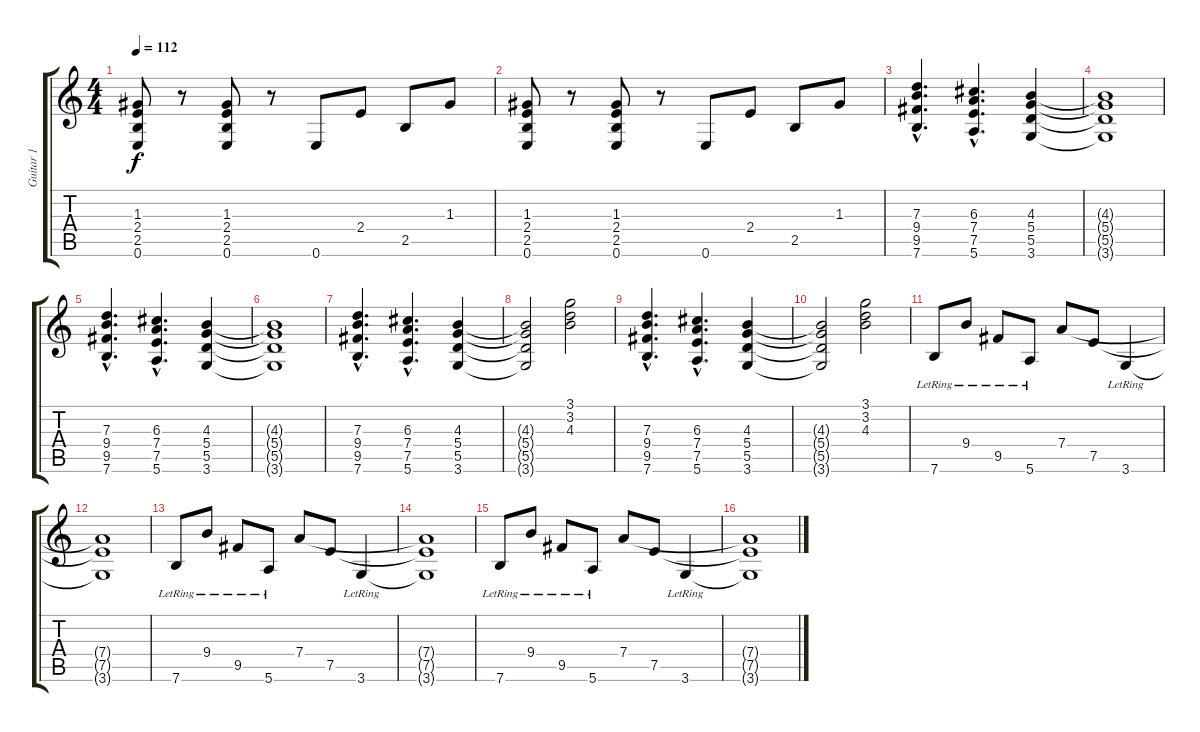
\track ("Guitar 1" "Guitar 1") {instrument electricguitarclean}
\staff {score tabs}
\tuning (E4 B3 G3 D3 A2 E2) {hide}
\ts (4 4)
\tempo 112
\clef g2
\ks c
(1.3 2.4 2.5 0.6).8{dy f} r.8 (1.3 2.4 2.5 0.6).8 r.8 0.6.8 2.4.8 2.5.8 1.3.8 |
(1.3 2.4 2.5 0.6).8 r.8 (1.3 2.4 2.5 0.6).8 r.8 0.6.8 2.4.8 2.5.8 1.3.8 |
(7.3{hac} 9.4{hac} 9.5{hac} 7.6{hac}).4{d} (6.3{hac} 7.4{hac} 7.5{hac} 5.6{hac}).4{d} (4.3 5.4 5.5 3.6).4 |
(4.3{t} 5.4{t} 5.5{t} 3.6{t}).1 |
(7.3{hac} 9.4{hac} 9.5{hac} 7.6{hac}).4{d} (6.3{hac} 7.4{hac} 7.5{hac} 5.6{hac}).4{d} (4.3 5.4 5.5 3.6).4 |
(4.3{t} 5.4{t} 5.5{t} 3.6{t}).1 |
(7.3{hac} 9.4{hac} 9.5{hac} 7.6{hac}).4{d} (6.3{hac} 7.4{hac} 7.5{hac} 5.6{hac}).4{d} (4.3 5.4 5.5 3.6).4 |
(4.3{t} 5.4{t} 5.5{t} 3.6{t}).2 (3.1 3.2 4.3).2 |
(7.3{hac} 9.4{hac} 9.5{hac} 7.6{hac}).4{d} (6.3{hac} 7.4{hac} 7.5{hac} 5.6{hac}).4{d} (4.3 5.4 5.5 3.6).4 |
(4.3{t} 5.4{t} 5.5{t} 3.6{t}).2 (3.1 3.2 4.3).2 |
7.6{lr}.8 9.4{lr}.8 9.5{lr}.8 5.6{lr}.8 7.4.8 7.5.8 3.6{lr}.4 |
(7.4{t} 7.5{t} 3.6{t}).1 |
7.6{lr}.8 9.4{lr}.8 9.5{lr}.8 5.6{lr}.8 7.4.8 7.5.8 3.6{lr}.4 |
(7.4{t} 7.5{t} 3.6{t}).1 |
7.6{lr}.8 9.4{lr}.8 9.5{lr}.8 5.6{lr}.8 7.4.8 7.5.8 3.6{lr}.4 |
(7.4{t} 7.5{t} 3.6{t}).1
